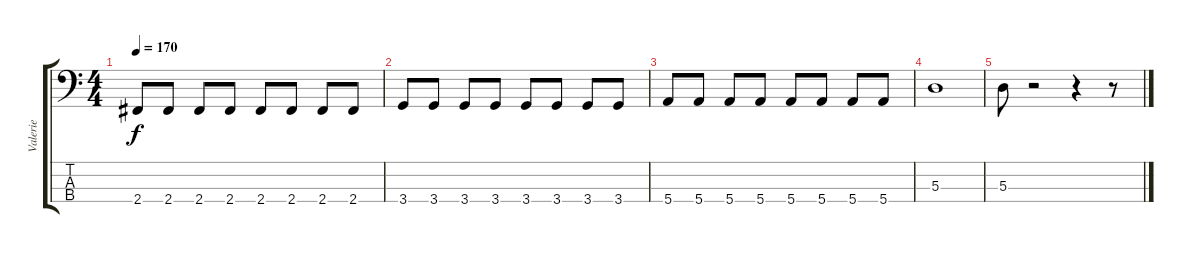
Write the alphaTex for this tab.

\track ("Valerie" "Valerie") {instrument electricbasspick}
\staff {score tabs}
\tuning (G2 D2 A1 E1) {hide}
\ts (4 4)
\tempo 170
\clef f4
\ks c
2.4.8{dy f} 2.4.8 2.4.8 2.4.8 2.4.8 2.4.8 2.4.8 2.4.8 |
3.4.8 3.4.8 3.4.8 3.4.8 3.4.8 3.4.8 3.4.8 3.4.8 |
5.4.8 5.4.8 5.4.8 5.4.8 5.4.8 5.4.8 5.4.8 5.4.8 |
5.3.1 |
5.3.8 r.2 r.4 r.8
